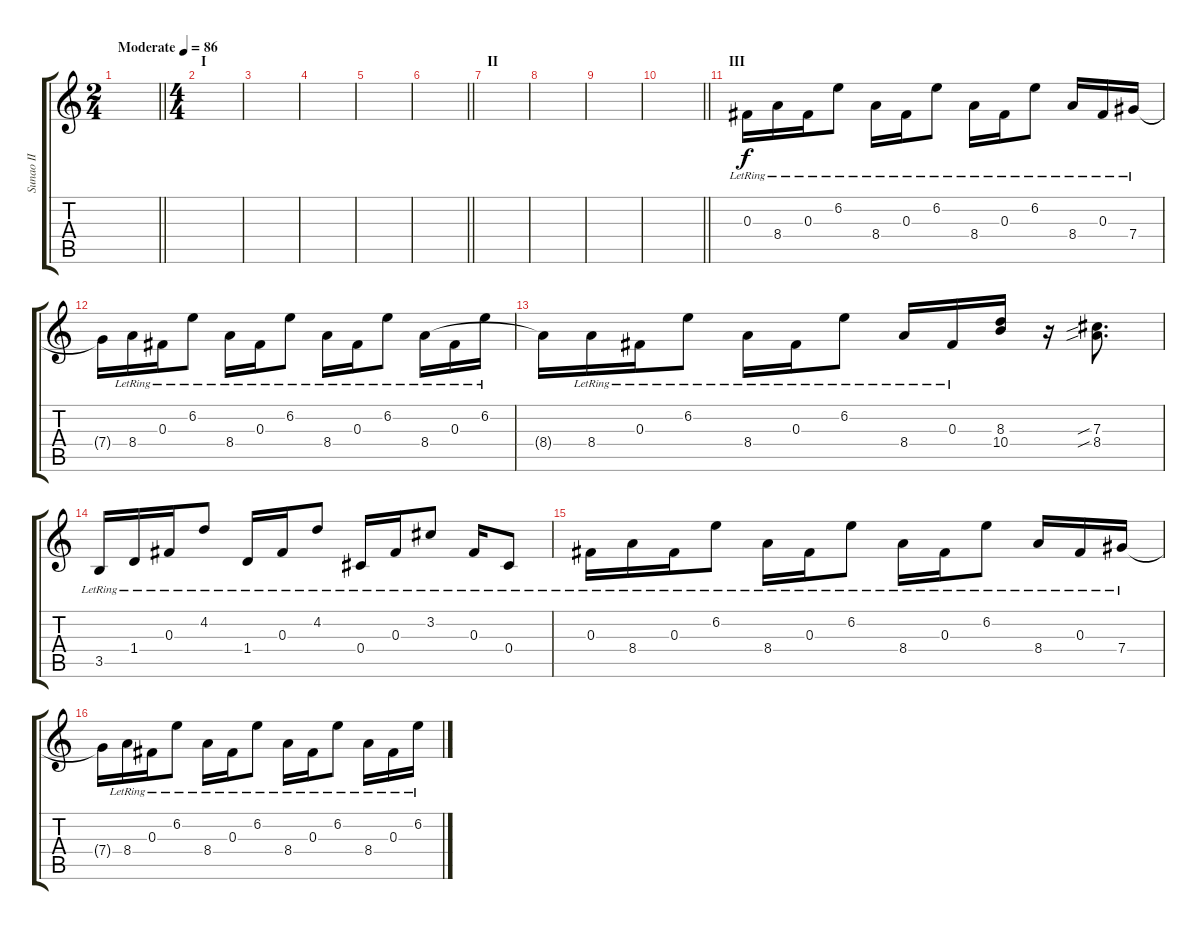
\track ("Sunao II" "Sunao II") {instrument electricguitarclean}
\staff {score tabs}
\tuning (Eb4 Bb3 Gb3 Db3 Ab2 Db2) {hide}
\ts (2 4)
\tempo (86 "Moderate")
\clef g2
\barLineRight lightlight
\ks c
|
\ts (4 4)
\section ("" "I")
|
|
|
|
\barLineRight lightlight
|
\section ("" "II")
|
|
|
\barLineRight lightlight
|
\section ("" "III")
0.3{lr}.16 8.4{lr}.16 0.3{lr}.16 6.2{lr}.8 8.4{lr}.16 0.3{lr}.16 6.2{lr}.8 8.4{lr}.16 0.3{lr}.16 6.2{lr}.8 8.4{lr}.16 0.3{lr}.16 7.4{lr}.16 |
7.4{t}.16 8.4{lr}.16 0.3{lr}.16 6.2{lr}.8 8.4{lr}.16 0.3{lr}.16 6.2{lr}.8 8.4{lr}.16 0.3{lr}.16 6.2{lr}.8 8.4{lr}.16 0.3{lr}.16 6.2{lr}.16 |
8.4{t}.16 8.4{lr}.16 0.3{lr}.16 6.2{lr}.8 8.4{lr}.16 0.3{lr}.16 6.2{lr}.8 8.4{lr}.16 0.3{lr}.16 (8.3 10.4).16 r.16 (7.3{sib} 8.4{sib}).8{d} |
3.5{lr}.16 1.4{lr}.16 0.3{lr}.16 4.2{lr}.8 1.4{lr}.16 0.3{lr}.16 4.2{lr}.8 0.4{lr}.16 0.3{lr}.16 3.2{lr}.8 0.3{lr}.16 0.4{lr}.8 |
0.3{lr}.16 8.4{lr}.16 0.3{lr}.16 6.2{lr}.8 8.4{lr}.16 0.3{lr}.16 6.2{lr}.8 8.4{lr}.16 0.3{lr}.16 6.2{lr}.8 8.4{lr}.16 0.3{lr}.16 7.4{lr}.16 |
7.4{t}.16 8.4{lr}.16 0.3{lr}.16 6.2{lr}.8 8.4{lr}.16 0.3{lr}.16 6.2{lr}.8 8.4{lr}.16 0.3{lr}.16 6.2{lr}.8 8.4{lr}.16 0.3{lr}.16 6.2{lr}.16
